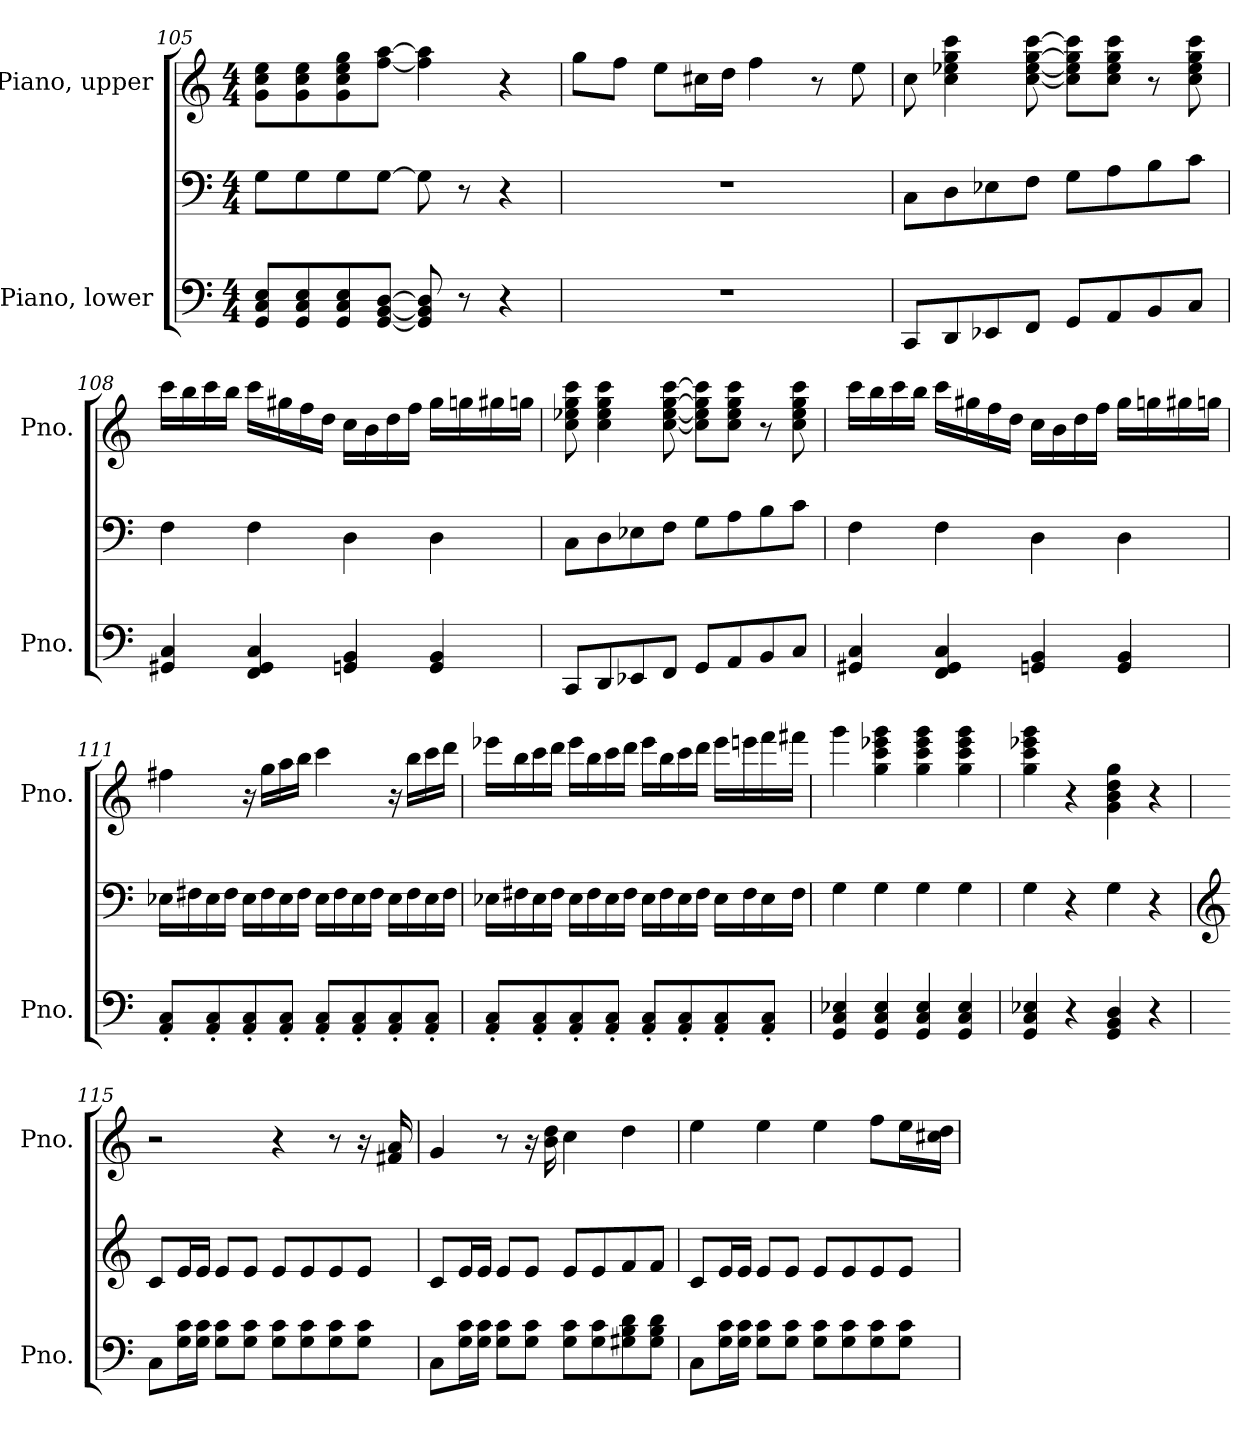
**kern	**kern	**kern
*part2	*part2	*part1
*staff3	*staff2	*staff1
*I"Piano, lower	*	*I"Piano, upper
*I'Pno.	*	*I'Pno.
*clefF4	*clefF4	*clefG2
*k[]	*k[]	*k[]
*M4/4	*M4/4	*M4/4
=105	=105	=105
8GG/ 8C/ 8E/L	8G\L	8g\ 8cc\ 8ee\L
8GG/ 8C/ 8E/	8G\	8g\ 8cc\ 8ee\
8GG/ 8C/ 8E/	8G\	8g\ 8cc\ 8ee\ 8gg\
[8GG/ [8BB/ [8D/J	[8G\J	[8ff\ [8aa\J
8GG/] 8BB/] 8D/]	8G\]	4ff\] 4aa\]
8r	8r	.
4r	4r	4r
=106	=106	=106
1r	1r	8gg\L
.	.	8ff\J
.	.	8ee\L
.	.	16cc#X\L
.	.	16dd\JJ
.	.	4ff\
.	.	8r
.	.	8ee\
=107	=107	=107
8CC/L	8C\L	8cc\
8DD/	8D\	4cc\ 4ee-X\ 4gg\ 4ccc\
8EE-X/	8E-X\	.
8FF/J	8F\J	[8cc\ [8ee-\ [8gg\ [8ccc\
8GG/L	8G\L	8cc\] 8ee-\] 8gg\] 8ccc\]L
8AA/	8A\	8cc\ 8ee-\ 8gg\ 8ccc\J
8BB/	8B\	8r
8C/J	8c\J	8cc\ 8ee-\ 8gg\ 8ccc\
!!LO:LB:g=z
=108	=108	=108
4GG#X/ 4C/	4F\	16ccc\LL
.	.	16bb\
.	.	16ccc\
.	.	16bb\JJ
4FF/ 4GG#/ 4C/	4F\	16ccc\LL
.	.	16gg#X\
.	.	16ff\
.	.	16dd\JJ
4GGn/ 4BB/	4D\	16cc\LL
.	.	16b\
.	.	16dd\
.	.	16ff\JJ
4GG/ 4BB/	4D\	16gg#\LL
.	.	16ggn\
.	.	16gg#X\
.	.	16ggn\JJ
=109	=109	=109
8CC/L	8C\L	8cc\ 8ee-X\ 8gg\ 8ccc\
8DD/	8D\	4cc\ 4ee-\ 4gg\ 4ccc\
8EE-X/	8E-X\	.
8FF/J	8F\J	[8cc\ [8ee-\ [8gg\ [8ccc\
8GG/L	8G\L	8cc\] 8ee-\] 8gg\] 8ccc\]L
8AA/	8A\	8cc\ 8ee-\ 8gg\ 8ccc\J
8BB/	8B\	8r
8C/J	8c\J	8cc\ 8ee-\ 8gg\ 8ccc\
!!LO:LB:g=z
=110	=110	=110
4GG#X/ 4C/	4F\	16ccc\LL
.	.	16bb\
.	.	16ccc\
.	.	16bb\JJ
4FF/ 4GG#/ 4C/	4F\	16ccc\LL
.	.	16gg#X\
.	.	16ff\
.	.	16dd\JJ
4GGn/ 4BB/	4D\	16cc\LL
.	.	16b\
.	.	16dd\
.	.	16ff\JJ
4GG/ 4BB/	4D\	16gg#\LL
.	.	16ggn\
.	.	16gg#X\
.	.	16ggn\JJ
=111	=111	=111
8AA/' 8C/'L	16E-X\LL	4ff#X\
.	16F#X\	.
8AA/' 8C/'	16E-\	.
.	16F#\JJ	.
8AA/' 8C/'	16E-\LL	16r
.	16F#\	16gg\LL
8AA/' 8C/'J	16E-\	16aa\
.	16F#\JJ	16bb\JJ
8AA/' 8C/'L	16E-\LL	4ccc\
.	16F#\	.
8AA/' 8C/'	16E-\	.
.	16F#\JJ	.
8AA/' 8C/'	16E-\LL	16r
.	16F#\	16bb\LL
8AA/' 8C/'J	16E-\	16ccc\
.	16F#\JJ	16ddd\JJ
!!LO:LB:g=z
=112	=112	=112
8AA/' 8C/'L	16E-X\LL	16eee-X\LL
.	16F#X\	16bb\
8AA/' 8C/'	16E-\	16ccc\
.	16F#\JJ	16ddd\JJ
8AA/' 8C/'	16E-\LL	16eee-\LL
.	16F#\	16bb\
8AA/' 8C/'J	16E-\	16ccc\
.	16F#\JJ	16ddd\JJ
8AA/' 8C/'L	16E-\LL	16eee-\LL
.	16F#\	16bb\
8AA/' 8C/'	16E-\	16ccc\
.	16F#\JJ	16ddd\JJ
8AA/' 8C/'	16E-\LL	16eee-\LL
.	16F#\	16eeen\
8AA/' 8C/'J	16E-\	16fff\
.	16F#\JJ	16fff#X\JJ
=113	=113	=113
4GG/ 4C/ 4E-X/	4G\	4ggg\
4GG/ 4C/ 4E-/	4G\	4gg\ 4ccc\ 4eee-X\ 4ggg\
4GG/ 4C/ 4E-/	4G\	4gg\ 4ccc\ 4eee-\ 4ggg\
4GG/ 4C/ 4E-/	4G\	4gg\ 4ccc\ 4eee-\ 4ggg\
=114	=114	=114
4GG/ 4C/ 4E-X/	4G\	4gg\ 4ccc\ 4eee-X\ 4ggg\
4r	4r	4r
4GG/ 4BB/ 4D/	4G\	4g\ 4b\ 4dd\ 4gg\
4r	4r	4r
!!LO:PB:g=z
=115	=115	=115
*	*clefG2	*
8C\L	8c/L	2r
16G\ 16c\L	16e/L	.
16G\ 16c\JJ	16e/JJ	.
8G\ 8c\L	8e/L	.
8G\ 8c\J	8e/J	.
8G\ 8c\L	8e/L	4r
8G\ 8c\	8e/	.
8G\ 8c\	8e/	8r
8G\ 8c\J	8e/J	16r
.	.	16f#X/ 16a/
=116	=116	=116
8C\L	8c/L	4g/
16G\ 16c\L	16e/L	.
16G\ 16c\JJ	16e/JJ	.
8G\ 8c\L	8e/L	8r
8G\ 8c\J	8e/J	16r
.	.	16b\ 16dd\
8G\ 8c\L	8e/L	4cc\
8G\ 8c\	8e/	.
8G#X\ 8B\ 8d\	8f/	4dd\
8G#\ 8B\ 8d\J	8f/J	.
=117	=117	=117
8C\L	8c/L	4ee\
16G\ 16c\L	16e/L	.
16G\ 16c\JJ	16e/JJ	.
8G\ 8c\L	8e/L	4ee\
8G\ 8c\J	8e/J	.
8G\ 8c\L	8e/L	4ee\
8G\ 8c\	8e/	.
8G\ 8c\	8e/	8ff\L
8G\ 8c\J	8e/J	16ee\L
.	.	16cc#X\ 16dd\JJ
=	=	=
*-	*-	*-
